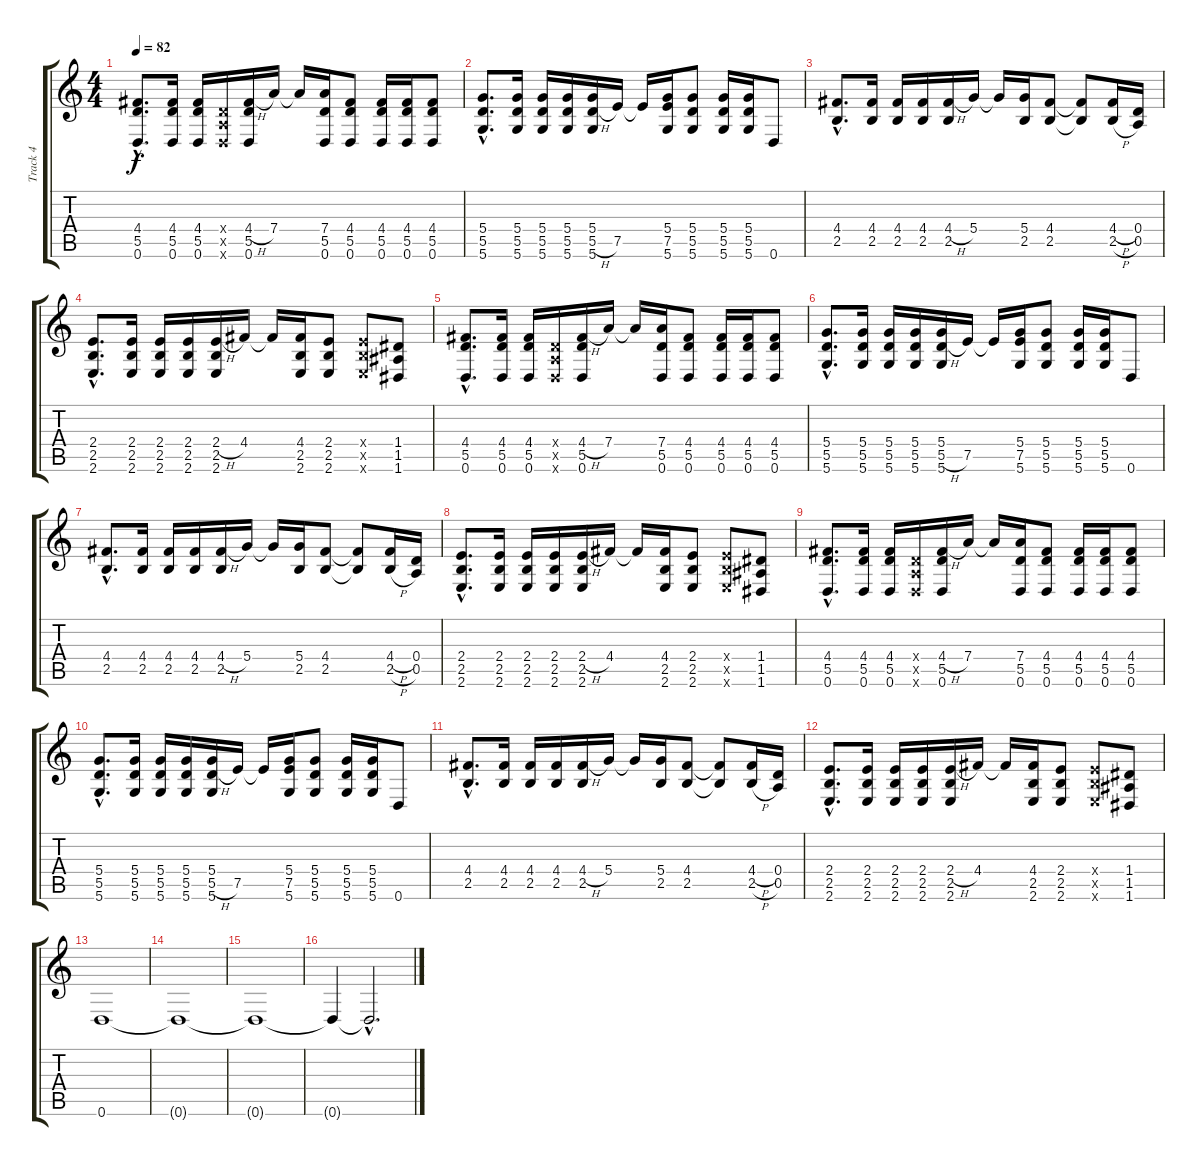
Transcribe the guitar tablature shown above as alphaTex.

\track ("Track 4" "Track 4") {instrument distortionguitar}
\staff {score tabs}
\tuning (E4 B3 G3 D3 A2 D2) {hide}
\ts (4 4)
\tempo 82
\clef g2
\ks c
(4.4{hac} 5.5{hac} 0.6{hac}).8{d dy f} (4.4 5.5 0.6).16 (4.4 5.5 0.6).16 (0.4{x} 0.5{x} 0.6{x}).16 (4.4{h} 5.5 0.6).16 7.4.16 7.4{t}.16 (7.4 5.5 0.6).16 (4.4 5.5 0.6).8 (4.4 5.5 0.6).16 (4.4 5.5 0.6).16 (4.4 5.5 0.6).8 |
(5.4{hac} 5.5{hac} 5.6{hac}).8{d} (5.4 5.5 5.6).16 (5.4 5.5 5.6).16 (5.4 5.5 5.6).16 (5.4 5.5{h} 5.6).16 7.5.16 7.5{t}.16 (5.4 7.5 5.6).16 (5.4 5.5 5.6).8 (5.4 5.5 5.6).16 (5.4 5.5 5.6).16 0.6.8 |
(4.4{hac} 2.5{hac}).8{d} (4.4 2.5).16 (4.4 2.5).16 (4.4 2.5).16 (4.4{h} 2.5).16 5.4.16 5.4{t}.16 (5.4 2.5).16 (4.4 2.5).8 (4.4{t} 2.5{t}).8 (4.4{h} 2.5{h}).16 (0.4 0.5).16 |
(2.4{hac} 2.5{hac} 2.6{hac}).8{d} (2.4 2.5 2.6).16 (2.4 2.5 2.6).16 (2.4 2.5 2.6).16 (2.4{h} 2.5 2.6).16 4.4.16 4.4{t}.16 (4.4 2.5 2.6).16 (2.4 2.5 2.6).8 (2.4{x} 2.5{x} 2.6{x}).8 (1.4 1.5 1.6).8 |
(4.4{hac} 5.5{hac} 0.6{hac}).8{d} (4.4 5.5 0.6).16 (4.4 5.5 0.6).16 (0.4{x} 0.5{x} 0.6{x}).16 (4.4{h} 5.5 0.6).16 7.4.16 7.4{t}.16 (7.4 5.5 0.6).16 (4.4 5.5 0.6).8 (4.4 5.5 0.6).16 (4.4 5.5 0.6).16 (4.4 5.5 0.6).8 |
(5.4{hac} 5.5{hac} 5.6{hac}).8{d} (5.4 5.5 5.6).16 (5.4 5.5 5.6).16 (5.4 5.5 5.6).16 (5.4 5.5{h} 5.6).16 7.5.16 7.5{t}.16 (5.4 7.5 5.6).16 (5.4 5.5 5.6).8 (5.4 5.5 5.6).16 (5.4 5.5 5.6).16 0.6.8 |
(4.4{hac} 2.5{hac}).8{d} (4.4 2.5).16 (4.4 2.5).16 (4.4 2.5).16 (4.4{h} 2.5).16 5.4.16 5.4{t}.16 (5.4 2.5).16 (4.4 2.5).8 (4.4{t} 2.5{t}).8 (4.4{h} 2.5{h}).16 (0.4 0.5).16 |
(2.4{hac} 2.5{hac} 2.6{hac}).8{d} (2.4 2.5 2.6).16 (2.4 2.5 2.6).16 (2.4 2.5 2.6).16 (2.4{h} 2.5 2.6).16 4.4.16 4.4{t}.16 (4.4 2.5 2.6).16 (2.4 2.5 2.6).8 (2.4{x} 2.5{x} 2.6{x}).8 (1.4 1.5 1.6).8 |
(4.4{hac} 5.5{hac} 0.6{hac}).8{d} (4.4 5.5 0.6).16 (4.4 5.5 0.6).16 (0.4{x} 0.5{x} 0.6{x}).16 (4.4{h} 5.5 0.6).16 7.4.16 7.4{t}.16 (7.4 5.5 0.6).16 (4.4 5.5 0.6).8 (4.4 5.5 0.6).16 (4.4 5.5 0.6).16 (4.4 5.5 0.6).8 |
(5.4{hac} 5.5{hac} 5.6{hac}).8{d} (5.4 5.5 5.6).16 (5.4 5.5 5.6).16 (5.4 5.5 5.6).16 (5.4 5.5{h} 5.6).16 7.5.16 7.5{t}.16 (5.4 7.5 5.6).16 (5.4 5.5 5.6).8 (5.4 5.5 5.6).16 (5.4 5.5 5.6).16 0.6.8 |
(4.4{hac} 2.5{hac}).8{d} (4.4 2.5).16 (4.4 2.5).16 (4.4 2.5).16 (4.4{h} 2.5).16 5.4.16 5.4{t}.16 (5.4 2.5).16 (4.4 2.5).8 (4.4{t} 2.5{t}).8 (4.4{h} 2.5{h}).16 (0.4 0.5).16 |
(2.4{hac} 2.5{hac} 2.6{hac}).8{d} (2.4 2.5 2.6).16 (2.4 2.5 2.6).16 (2.4 2.5 2.6).16 (2.4{h} 2.5 2.6).16 4.4.16 4.4{t}.16 (4.4 2.5 2.6).16 (2.4 2.5 2.6).8 (2.4{x} 2.5{x} 2.6{x}).8 (1.4 1.5 1.6).8 |
0.6.1 |
0.6{t}.1 |
0.6{t}.1 |
0.6{t}.4 0.6{hac t}.2{d}
